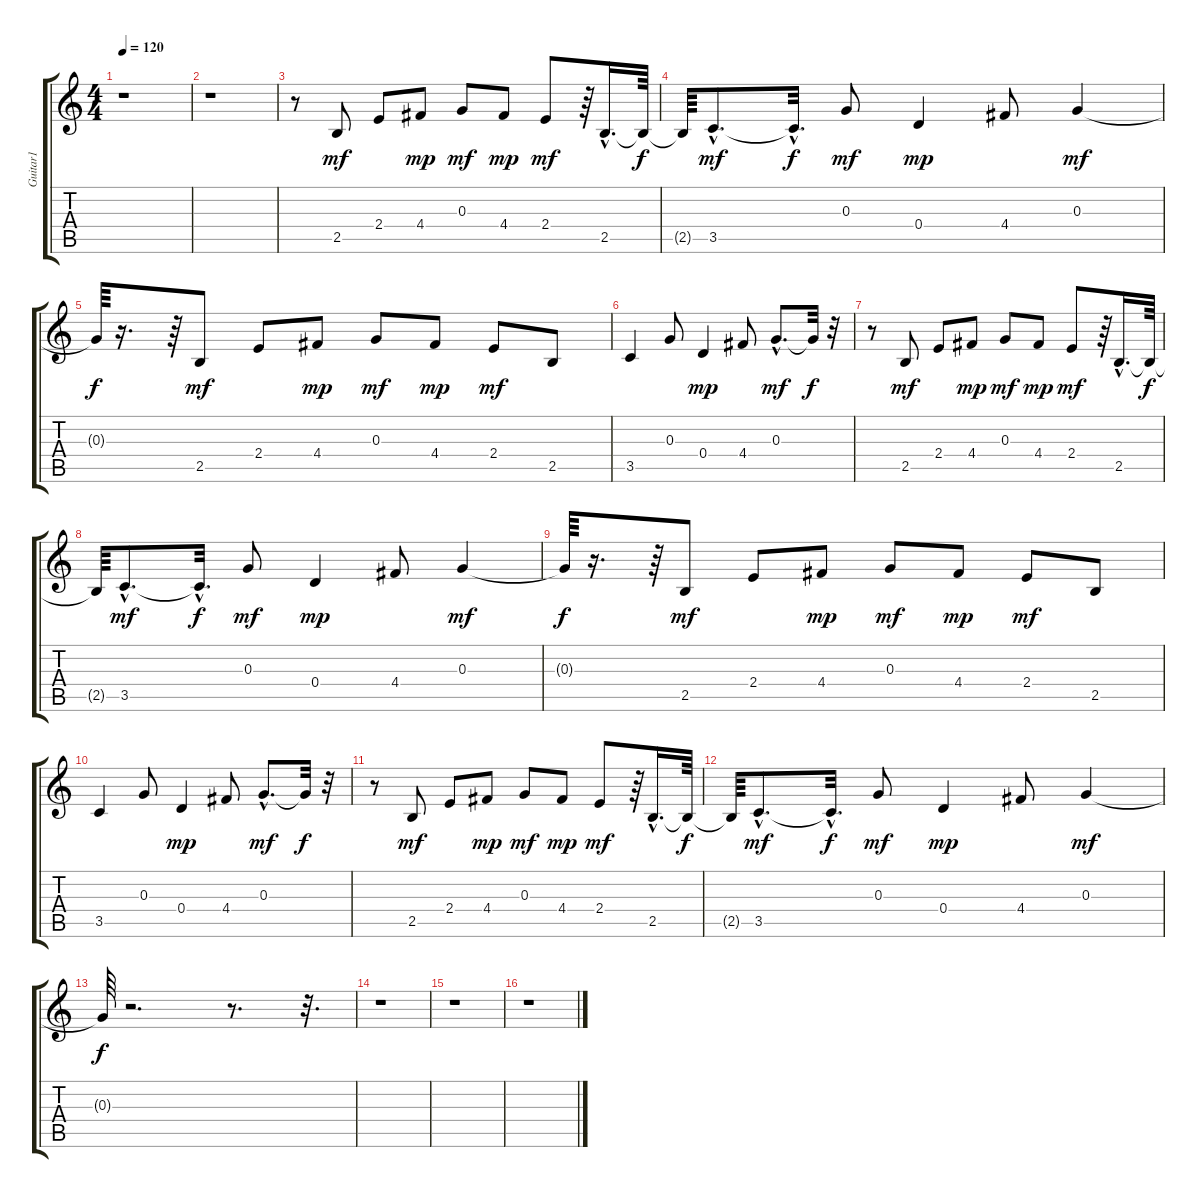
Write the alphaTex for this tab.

\track ("Guitar1" "Guitar1") {instrument electricguitarclean}
\staff {score tabs}
\tuning (E4 B3 G3 D3 A2 E2) {hide}
\ts (4 4)
\tempo 120
\clef g2
\ks c
r.1{dy mf instrument electricguitarclean} |
r.1 |
r.8 2.5.8 2.4.8 4.4.8{dy mp} 0.3.8{dy mf} 4.4.8{dy mp} 2.4.8{dy mf} r.64 2.5{hac}.16{d} 2.5{t}.64{dy f} |
2.5{t}.64 3.5{hac}.8{d dy mf} 3.5{hac t}.32{d dy f} 0.3.8{dy mf} 0.4.4{dy mp} 4.4.8 0.3.4{dy mf} |
0.3{t}.64{dy f} r.16{d} r.64 2.5.8{dy mf} 2.4.8 4.4.8{dy mp} 0.3.8{dy mf} 4.4.8{dy mp} 2.4.8{dy mf} 2.5.8 |
3.5.4 0.3.8 0.4.4{dy mp} 4.4.8 0.3{hac}.8{d dy mf} 0.3{t}.32{dy f} r.32 |
r.8 2.5.8{dy mf} 2.4.8 4.4.8{dy mp} 0.3.8{dy mf} 4.4.8{dy mp} 2.4.8{dy mf} r.64 2.5{hac}.16{d} 2.5{t}.64{dy f} |
2.5{t}.64 3.5{hac}.8{d dy mf} 3.5{hac t}.32{d dy f} 0.3.8{dy mf} 0.4.4{dy mp} 4.4.8 0.3.4{dy mf} |
0.3{t}.64{dy f} r.16{d} r.64 2.5.8{dy mf} 2.4.8 4.4.8{dy mp} 0.3.8{dy mf} 4.4.8{dy mp} 2.4.8{dy mf} 2.5.8 |
3.5.4 0.3.8 0.4.4{dy mp} 4.4.8 0.3{hac}.8{d dy mf} 0.3{t}.32{dy f} r.32 |
r.8 2.5.8{dy mf} 2.4.8 4.4.8{dy mp} 0.3.8{dy mf} 4.4.8{dy mp} 2.4.8{dy mf} r.64 2.5{hac}.16{d} 2.5{t}.64{dy f} |
2.5{t}.64 3.5{hac}.8{d dy mf} 3.5{hac t}.32{d dy f} 0.3.8{dy mf} 0.4.4{dy mp} 4.4.8 0.3.4{dy mf} |
0.3{t}.64{dy f} r.2{d} r.8{d} r.32{d} |
r.1 |
r.1 |
r.1
